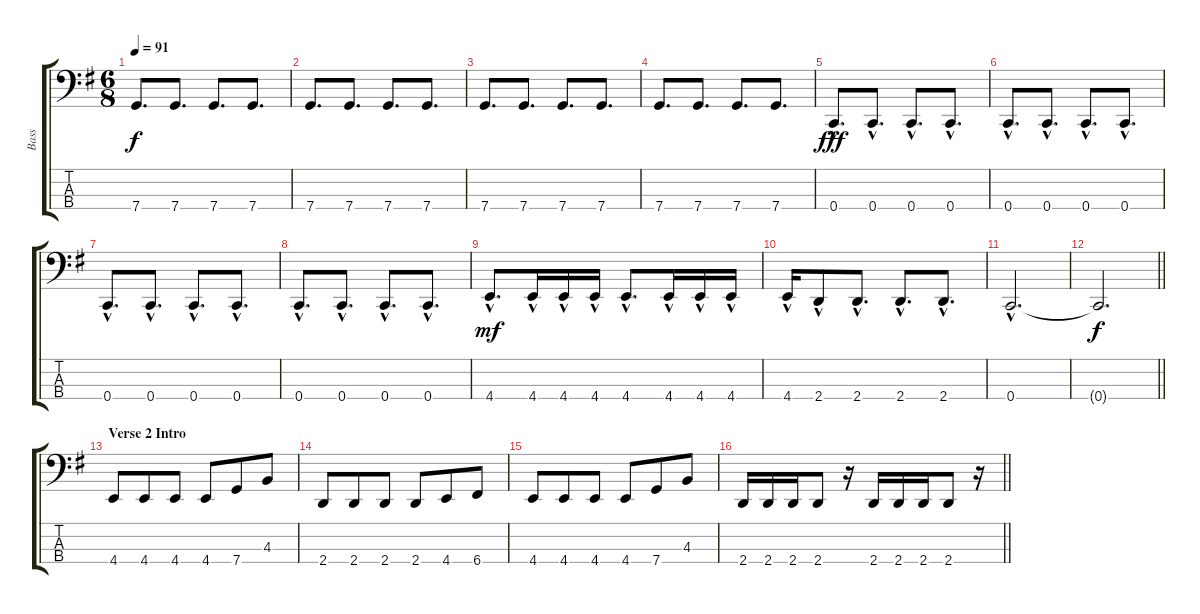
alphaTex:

\track ("Bass" "Bass") {instrument electricbassfinger}
\staff {score tabs}
\tuning (F2 C2 G1 C1) {hide}
\ts (6 8)
\tempo 91
\clef f4
\ks eminor
7.4.8{d dy f} 7.4.8{d} 7.4.8{d} 7.4.8{d} |
7.4.8{d} 7.4.8{d} 7.4.8{d} 7.4.8{d} |
7.4.8{d} 7.4.8{d} 7.4.8{d} 7.4.8{d} |
7.4.8{d} 7.4.8{d} 7.4.8{d} 7.4.8{d} |
0.4{hac}.8{d dy fff} 0.4{hac}.8{d} 0.4{hac}.8{d} 0.4{hac}.8{d} |
0.4{hac}.8{d} 0.4{hac}.8{d} 0.4{hac}.8{d} 0.4{hac}.8{d} |
0.4{hac}.8{d} 0.4{hac}.8{d} 0.4{hac}.8{d} 0.4{hac}.8{d} |
0.4{hac}.8{d} 0.4{hac}.8{d} 0.4{hac}.8{d} 0.4{hac}.8{d} |
4.4{hac}.8{d dy mf} 4.4{hac}.16 4.4{hac}.16 4.4{hac}.16 4.4{hac}.8{d} 4.4{hac}.16 4.4{hac}.16 4.4{hac}.16 |
4.4{hac}.16 2.4{hac}.8 2.4{hac}.8{d} 2.4{hac}.8{d} 2.4{hac}.8{d} |
0.4{hac}.2{d} |
\barLineRight lightlight
0.4{t}.2{d dy f} |
\section ("" "Verse 2 Intro")
4.4.8 4.4.8 4.4.8 4.4.8 7.4.8 4.3.8 |
2.4.8 2.4.8 2.4.8 2.4.8 4.4.8 6.4.8 |
4.4.8 4.4.8 4.4.8 4.4.8 7.4.8 4.3.8 |
\barLineRight lightlight
2.4.16 2.4.16 2.4.16 2.4.8 r.16 2.4.16 2.4.16 2.4.16 2.4.8 r.16
